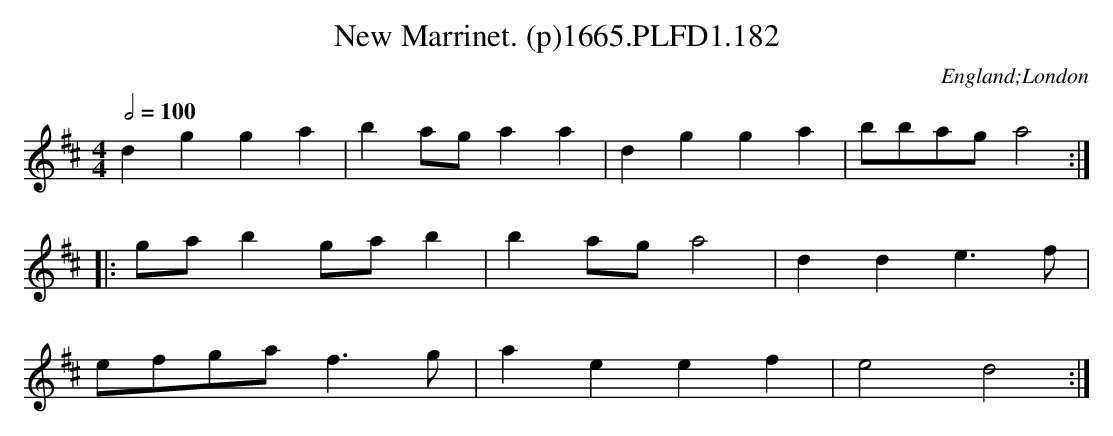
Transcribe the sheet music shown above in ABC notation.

X:1
T:New Marrinet. (p)1665.PLFD1.182
M:4/4
L:1/4
Q:1/2=100
O:England;London
K:D
dgga|ba/g/aa|dgga|b/b/a/g/a2:|
|:g/a/bg/a/b|ba/g/a2|dde>f|
e/f/g/a/f>g|aeef|e2d2:|
